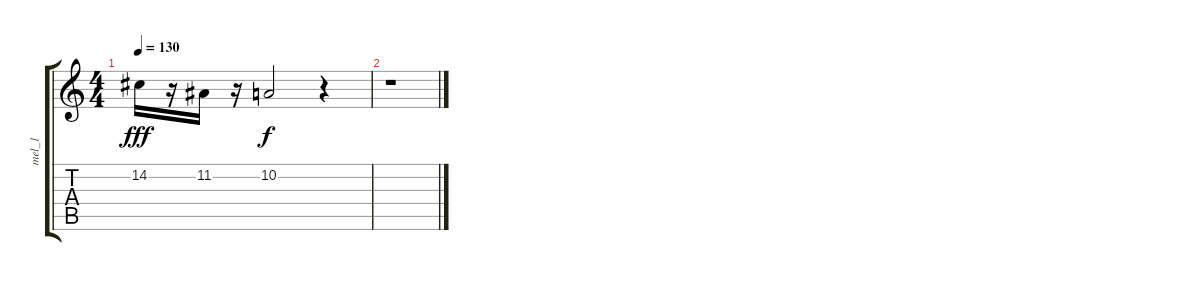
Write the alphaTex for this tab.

\track ("mel_1" "mel_1") {instrument stringensemble1}
\staff {score tabs}
\tuning (E4 B3 G3 D3 A2 E2) {hide}
\ts (4 4)
\tempo 130
\clef g2
\ks c
14.2.16{dy fff} r.16 11.2.16 r.16 10.2.2{dy f} r.4 |
r.1
